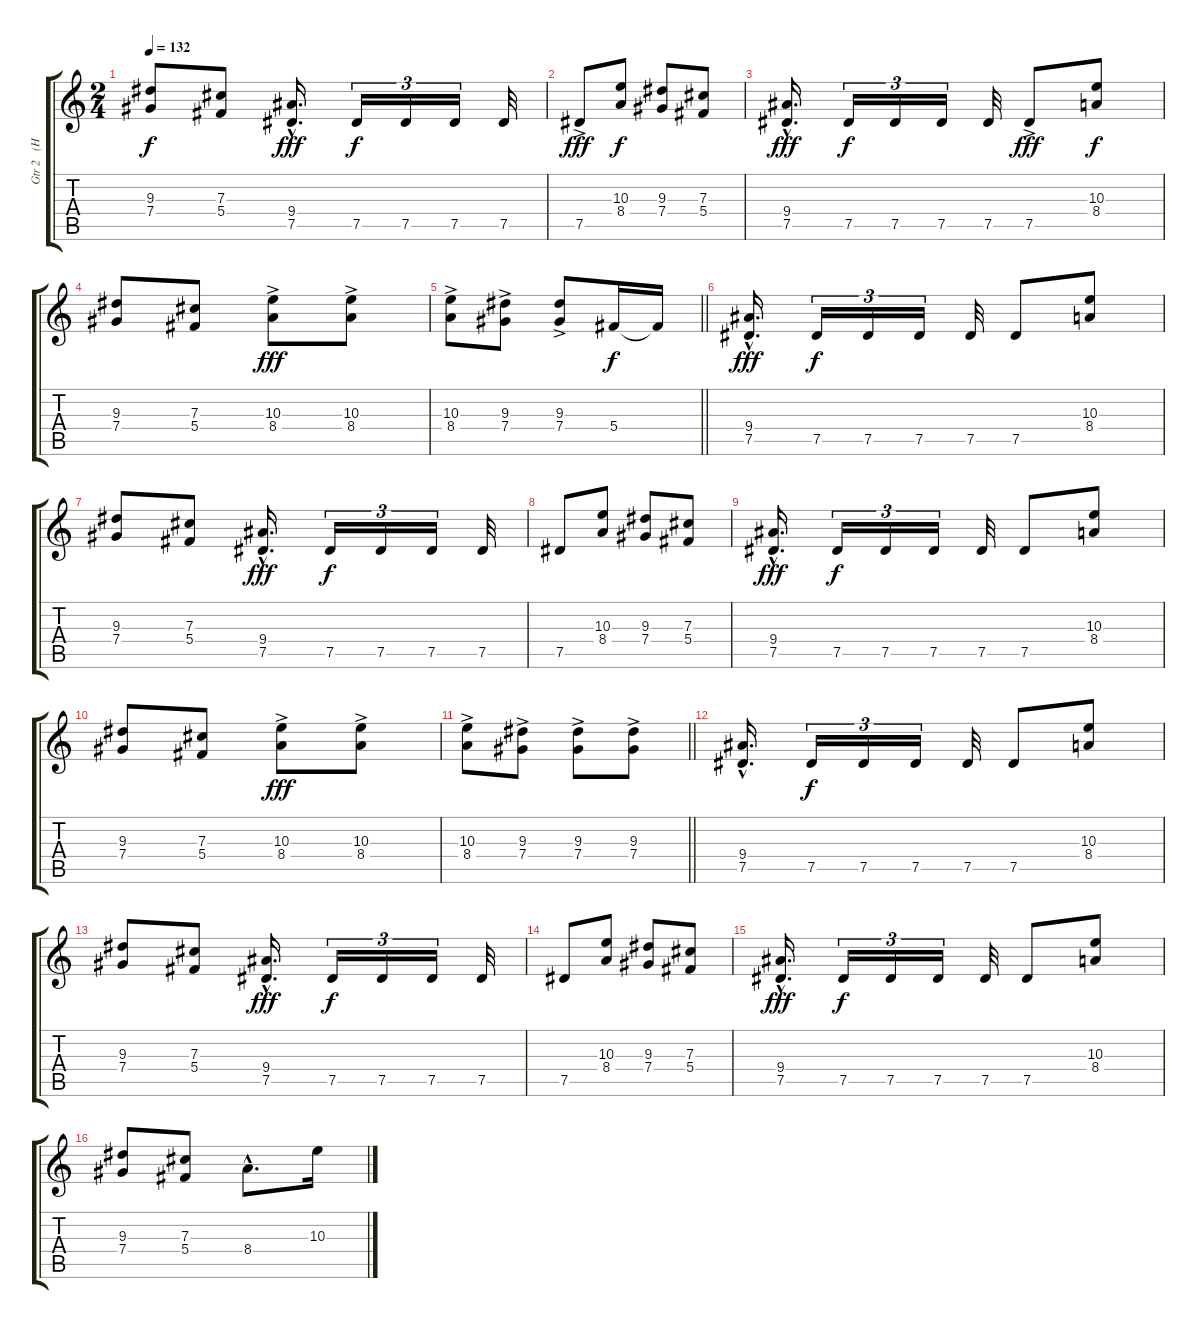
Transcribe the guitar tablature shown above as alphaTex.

\track ("Gtr 2   (Hernan)" "Gtr 2   (H") {instrument distortionguitar}
\staff {score tabs}
\tuning (Eb4 Bb3 Gb3 Db3 Ab2 Eb2) {hide}
\ts (2 4)
\tempo 132
\clef g2
\ks c
(9.3 7.4).8{dy f} (7.3 5.4).8 (9.4{hac} 7.5{hac}).16{d dy fff} 7.5.16{tu (3 2) dy f} 7.5.16{tu (3 2)} 7.5.16{tu (3 2)} 7.5.32 |
7.5{ac}.8{dy fff} (10.3 8.4).8{dy f} (9.3 7.4).8 (7.3 5.4).8 |
(9.4{hac} 7.5{hac}).16{d dy fff} 7.5.16{tu (3 2) dy f} 7.5.16{tu (3 2)} 7.5.16{tu (3 2)} 7.5.32 7.5{ac}.8{dy fff} (10.3 8.4).8{dy f} |
(9.3 7.4).8 (7.3 5.4).8 (10.3{ac} 8.4).8{dy fff} (10.3{ac} 8.4).8 |
\barLineRight lightlight
(10.3{ac} 8.4).8 (9.3{ac} 7.4).8 (9.3{ac} 7.4).8 5.4.16{dy f} 5.4{t}.16 |
(9.4{hac} 7.5{hac}).16{d dy fff} 7.5.16{tu (3 2) dy f} 7.5.16{tu (3 2)} 7.5.16{tu (3 2)} 7.5.32 7.5.8 (10.3 8.4).8 |
(9.3 7.4).8 (7.3 5.4).8 (9.4{hac} 7.5{hac}).16{d dy fff} 7.5.16{tu (3 2) dy f} 7.5.16{tu (3 2)} 7.5.16{tu (3 2)} 7.5.32 |
7.5.8 (10.3 8.4).8 (9.3 7.4).8 (7.3 5.4).8 |
(9.4{hac} 7.5{hac}).16{d dy fff} 7.5.16{tu (3 2) dy f} 7.5.16{tu (3 2)} 7.5.16{tu (3 2)} 7.5.32 7.5.8 (10.3 8.4).8 |
(9.3 7.4).8 (7.3 5.4).8 (10.3{ac} 8.4).8{dy fff} (10.3{ac} 8.4).8 |
\barLineRight lightlight
(10.3{ac} 8.4).8 (9.3{ac} 7.4).8 (9.3{ac} 7.4).8 (9.3{ac} 7.4).8 |
(9.4{hac} 7.5{hac}).16{d} 7.5.16{tu (3 2) dy f} 7.5.16{tu (3 2)} 7.5.16{tu (3 2)} 7.5.32 7.5.8 (10.3 8.4).8 |
(9.3 7.4).8 (7.3 5.4).8 (9.4{hac} 7.5{hac}).16{d dy fff} 7.5.16{tu (3 2) dy f} 7.5.16{tu (3 2)} 7.5.16{tu (3 2)} 7.5.32 |
7.5.8 (10.3 8.4).8 (9.3 7.4).8 (7.3 5.4).8 |
(9.4{hac} 7.5{hac}).16{d dy fff} 7.5.16{tu (3 2) dy f} 7.5.16{tu (3 2)} 7.5.16{tu (3 2)} 7.5.32 7.5.8 (10.3 8.4).8 |
(9.3 7.4).8 (7.3 5.4).8 8.4{hac}.8{d} 10.3.16
